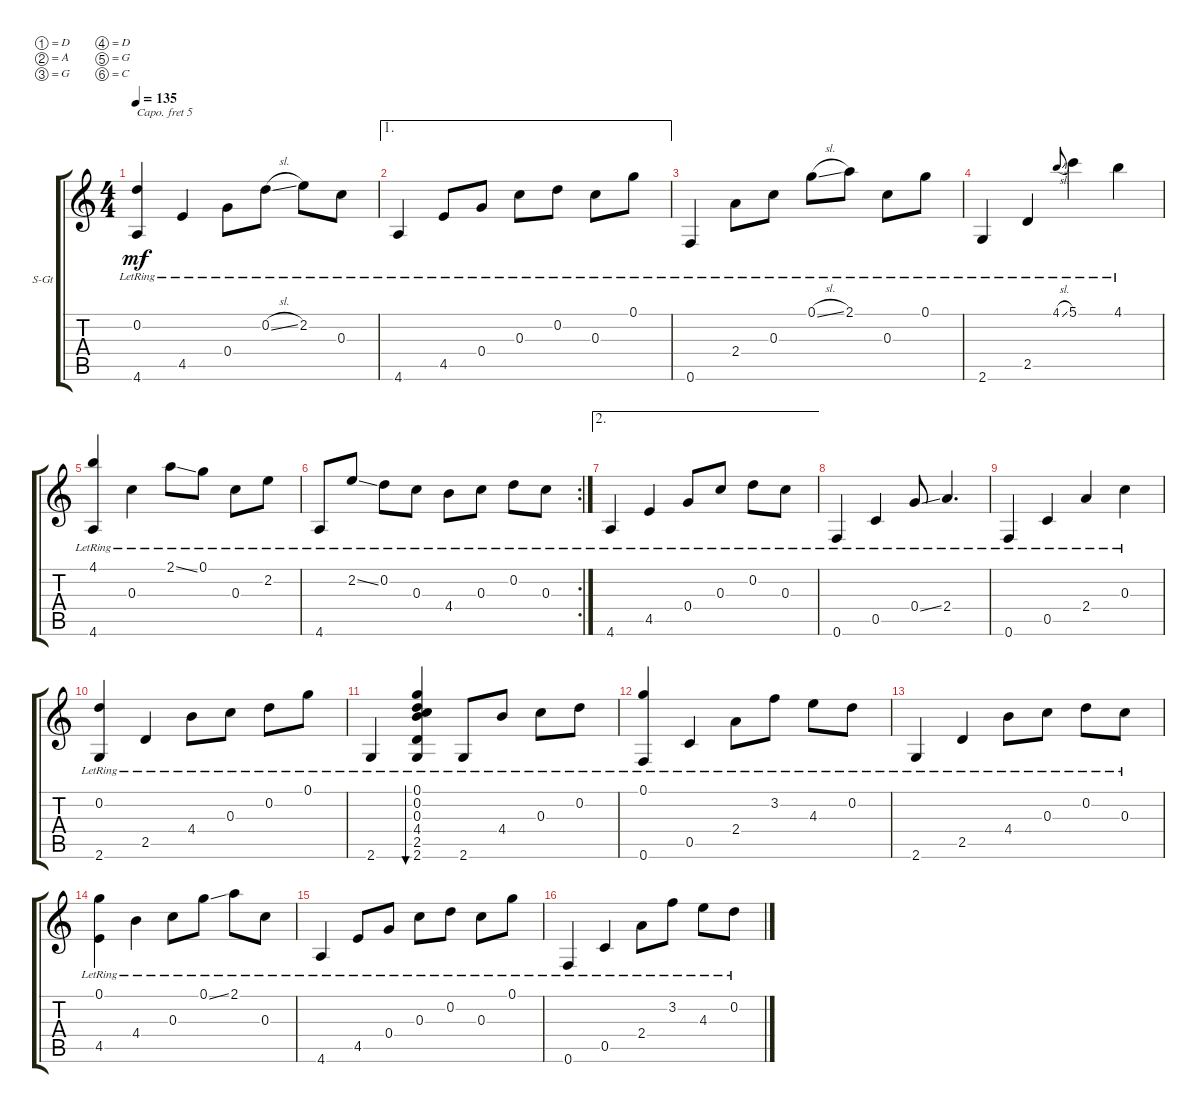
\defaultSystemsLayout 4
\bracketExtendMode groupsimilarinstruments
\firstSystemTrackNameOrientation horizontal
\otherSystemsTrackNameOrientation horizontal
\track ("Steel Guitar" "S-Gt") {instrument acousticguitarsteel}
\staff {score tabs}
\capo 5
\tuning (D4 A3 G3 D3 G2 C2)
\ts (4 4)
\tempo 135
\clef g2
\ks c
(0.2{lr} 4.6{lr}).4{dy mf} 4.5{lr}.4 0.4{lr}.8 0.2{sl lr}.8 2.2{lr}.8 0.3{lr}.8 |
\ae 1
4.6{lr}.4 4.5{lr}.8 0.4{lr}.8 0.3{lr}.8 0.2{lr}.8 0.3{lr}.8 0.1{lr}.8 |
0.6{lr}.4 2.4{lr}.8 0.3{lr}.8 0.1{sl lr}.8 2.1{lr}.8 0.3{lr}.8 0.1{lr}.8 |
2.6{lr}.4 2.5{lr}.4 4.1{sl lr}.8{gr onbeat} 5.1{lr}.4 4.1{lr}.4 |
(4.1{lr} 4.6{lr}).4 0.3{lr}.4 2.1{ss lr}.8 0.1{lr}.8 0.3{lr}.8 2.2{lr}.8 |
\rc 2
4.6{lr}.8 2.2{ss lr}.8 0.2{lr}.8 0.3{lr}.8 4.4{lr}.8 0.3{lr}.8 0.2{lr}.8 0.3{lr}.8 |
\ae 2
4.6{lr}.4 4.5{lr}.4 0.4{lr}.8 0.3{lr}.8 0.2{lr}.8 0.3{lr}.8 |
0.6{lr}.4 0.5{lr}.4 0.4{ss lr}.8 2.4{lr}.4{d} |
0.6{lr}.4 0.5{lr}.4 2.4{lr}.4 0.3{lr}.4 |
(0.2{lr} 2.6{lr}).4 2.5{lr}.4 4.4{lr}.8 0.3{lr}.8 0.2{lr}.8 0.1{lr}.8 |
2.6{lr}.4 (0.1{lr} 0.2{lr} 0.3{lr} 4.4{lr} 2.5{lr} 2.6{lr}).4{bu 480} 2.6{lr}.8 4.4{lr}.8 0.3{lr}.8 0.2{lr}.8 |
(0.1{lr} 0.6{lr}).4 0.5{lr}.4 2.4{lr}.8 3.2{lr}.8 4.3{lr}.8 0.2{lr}.8 |
2.6{lr}.4 2.5{lr}.4 4.4{lr}.8 0.3{lr}.8 0.2{lr}.8 0.3{lr}.8 |
(0.1{lr} 4.5{lr}).4 4.4{lr}.4 0.3{lr}.8 0.1{ss lr}.8 2.1{lr}.8 0.3{lr}.8 |
4.6{lr}.4 4.5{lr}.8 0.4{lr}.8 0.3{lr}.8 0.2{lr}.8 0.3{lr}.8 0.1{lr}.8 |
0.6{lr}.4 0.5{lr}.4 2.4{lr}.8 3.2{lr}.8 4.3{lr}.8 0.2{lr}.8
